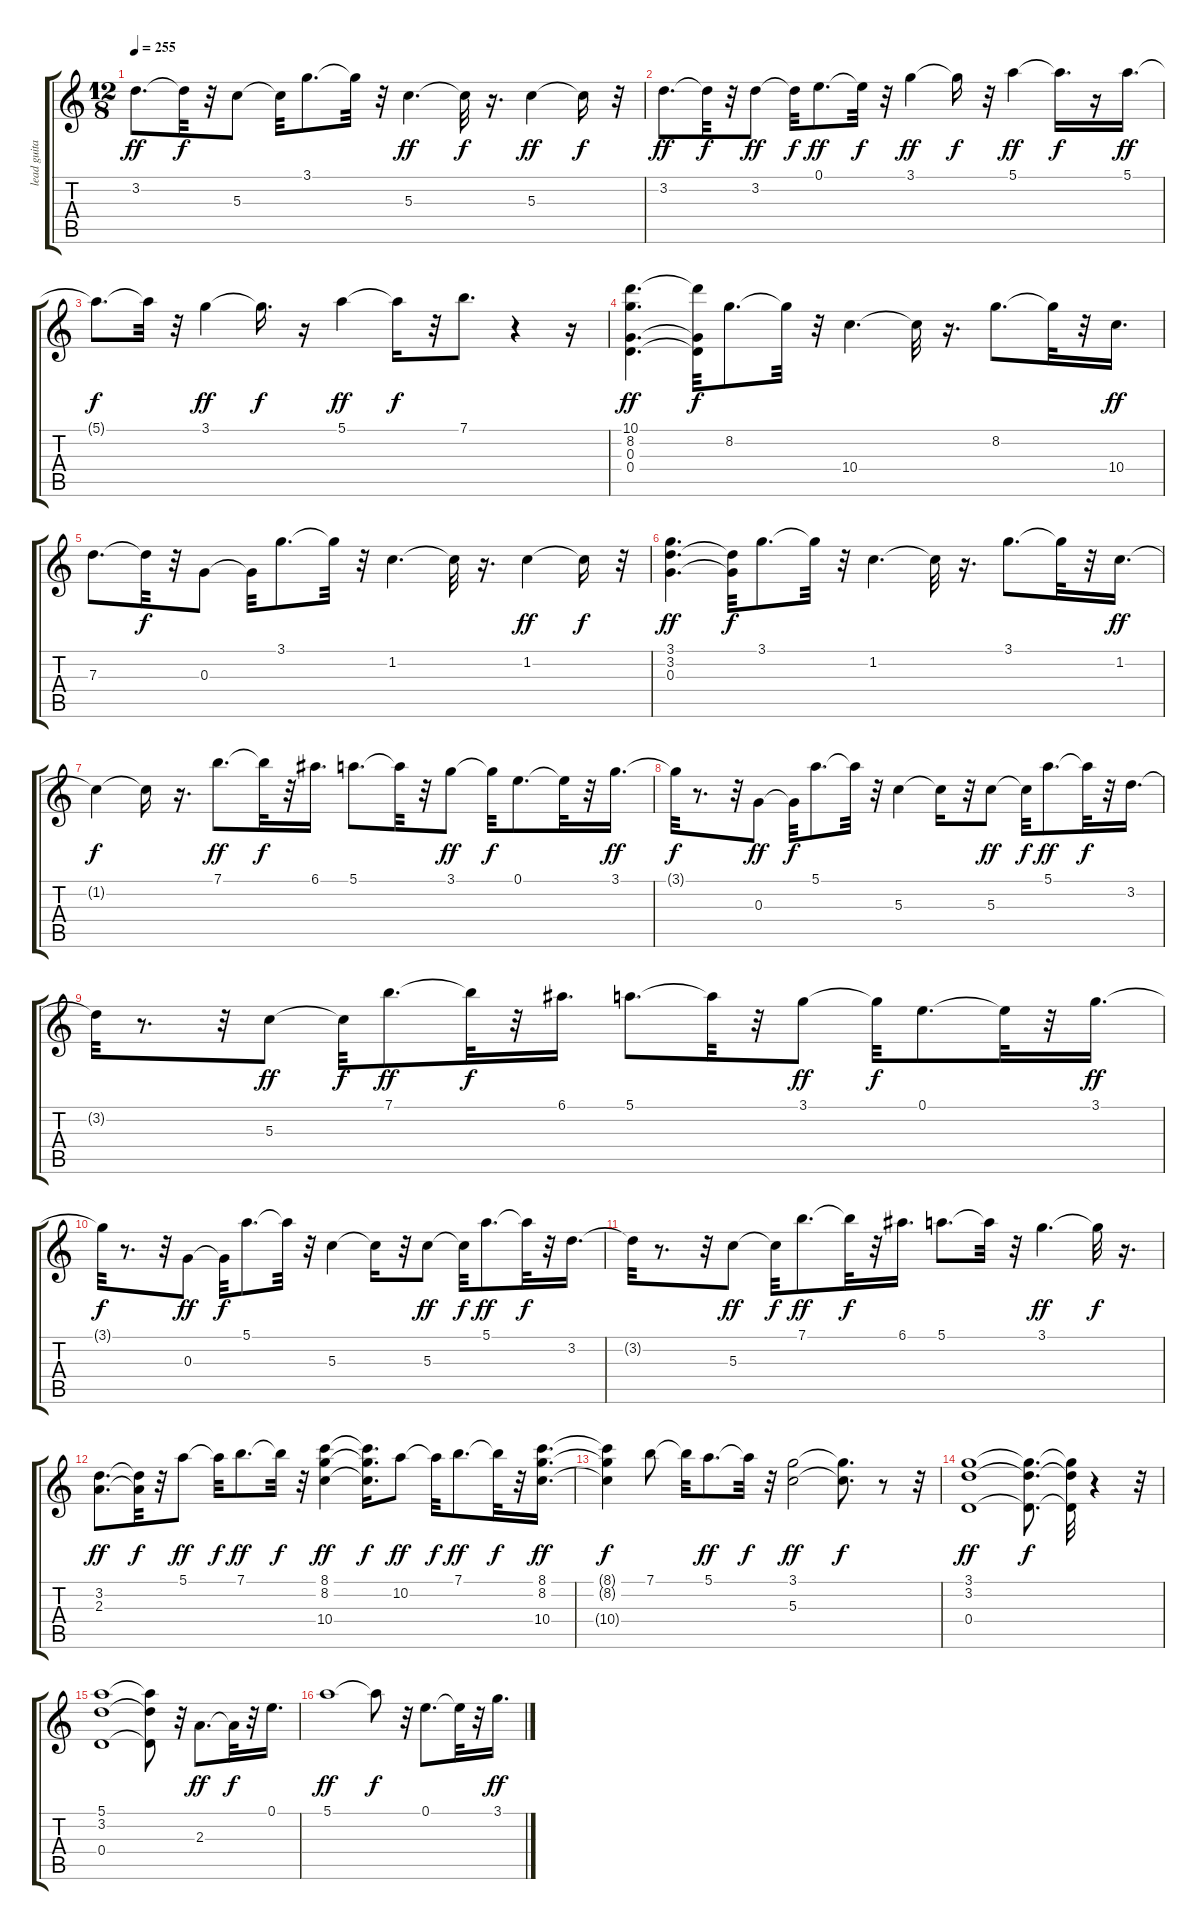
\track ("lead guitar         " "lead guita") {instrument overdrivenguitar}
\staff {score tabs}
\tuning (E4 B3 G3 D3 A2 E2) {hide}
\ts (12 8)
\tempo 255
\clef g2
\ks c
3.2.8{d dy ff} 3.2{t}.32{dy f} r.32 5.3.8 5.3{t}.32 3.1.8{d} 3.1{t}.32 r.32 5.3.4{d dy ff} 5.3{t}.32{dy f} r.16{d} 5.3.4{dy ff} 5.3{t}.16{dy f} r.32 |
3.2.8{d dy ff} 3.2{t}.32{dy f} r.32 3.2.8{dy ff} 3.2{t}.32{dy f} 0.1.8{d dy ff} 0.1{t}.32{dy f} r.32 3.1.4{dy ff} 3.1{t}.16{dy f} r.32 5.1.4{dy ff} 5.1{t}.16{d dy f} r.16 5.1.16{d dy ff} |
5.1{t}.8{d dy f} 5.1{t}.32 r.32 3.1.4{dy ff} 3.1{t}.16{d dy f} r.16 5.1.4{dy ff} 5.1{t}.16{dy f} r.32 7.1.8{d} r.4 r.16 |
(10.1 8.2 0.3 0.4).4{d dy ff} (10.1{t} 0.3{t} 0.4{t}).32{dy f} 8.2.8{d} 8.2{t}.32 r.32 10.4.4{d} 10.4{t}.32 r.16{d} 8.2.8{d} 8.2{t}.32 r.32 10.4.16{d dy ff} |
7.3.8{d} 7.3{t}.32{dy f} r.32 0.3.8 0.3{t}.32 3.1.8{d} 3.1{t}.32 r.32 1.2.4{d} 1.2{t}.32 r.16{d} 1.2.4{dy ff} 1.2{t}.16{dy f} r.32 |
(3.1 3.2 0.3).4{d dy ff} (3.2{t} 0.3{t}).32{dy f} 3.1.8{d} 3.1{t}.32 r.32 1.2.4{d} 1.2{t}.32 r.16{d} 3.1.8{d} 3.1{t}.32 r.32 1.2.16{d dy ff} |
1.2{t}.4{dy f} 1.2{t}.16 r.16{d} 7.1.8{d dy ff} 7.1{t}.32{dy f} r.32 6.1.16{d} 5.1.8{d} 5.1{t}.32 r.32 3.1.8{dy ff} 3.1{t}.32{dy f} 0.1.8{d} 0.1{t}.32 r.32 3.1.16{d dy ff} |
3.1{t}.32{dy f} r.8{d} r.32 0.3.8{dy ff} 0.3{t}.32{dy f} 5.1.8{d} 5.1{t}.32 r.32 5.3.4 5.3{t}.16 r.32 5.3.8{dy ff} 5.3{t}.32{dy f} 5.1.8{d dy ff} 5.1{t}.32{dy f} r.32 3.2.16{d} |
3.2{t}.32 r.8{d} r.32 5.3.8{dy ff} 5.3{t}.32{dy f} 7.1.8{d dy ff} 7.1{t}.32{dy f} r.32 6.1.16{d} 5.1.8{d} 5.1{t}.32 r.32 3.1.8{dy ff} 3.1{t}.32{dy f} 0.1.8{d} 0.1{t}.32 r.32 3.1.16{d dy ff} |
3.1{t}.32{dy f} r.8{d} r.32 0.3.8{dy ff} 0.3{t}.32{dy f} 5.1.8{d} 5.1{t}.32 r.32 5.3.4 5.3{t}.16 r.32 5.3.8{dy ff} 5.3{t}.32{dy f} 5.1.8{d dy ff} 5.1{t}.32{dy f} r.32 3.2.16{d} |
3.2{t}.32 r.8{d} r.32 5.3.8{dy ff} 5.3{t}.32{dy f} 7.1.8{d dy ff} 7.1{t}.32{dy f} r.32 6.1.16{d} 5.1.8{d} 5.1{t}.32 r.32 3.1.4{d dy ff} 3.1{t}.32{dy f} r.16{d} |
(3.2 2.3).8{d dy ff} (3.2{t} 2.3{t}).32{dy f} r.32 5.1.8{dy ff} 5.1{t}.32{dy f} 7.1.8{d dy ff} 7.1{t}.32{dy f} r.32 (8.1 8.2 10.4).4{dy ff} (8.1{t} 8.2{t} 10.4{t}).16{d dy f} 10.2.8{dy ff} 10.2{t}.32{dy f} 7.1.8{d dy ff} 7.1{t}.32{dy f} r.32 (8.1 8.2 10.4).16{d dy ff} |
(8.1{t} 8.2{t} 10.4{t}).4{dy f} 7.1.8 7.1{t}.32 5.1.8{d dy ff} 5.1{t}.32{dy f} r.32 (3.1 5.3).2{dy ff} (3.1{t} 5.3{t}).8{d dy f} r.8 r.32 |
(3.1 3.2 0.4).1{dy ff} (3.1{t} 3.2{t} 0.4{t}).8{d dy f} (3.1{t} 3.2{t} 0.4{t}).32 r.4 r.32 |
(5.1 3.2 0.4).1 (5.1{t} 3.2{t} 0.4{t}).8 r.32 2.3.8{d dy ff} 2.3{t}.32{dy f} r.32 0.1.16{d} |
5.1.1{dy ff} 5.1{t}.8{dy f} r.32 0.1.8{d} 0.1{t}.32 r.32 3.1.16{d dy ff}
